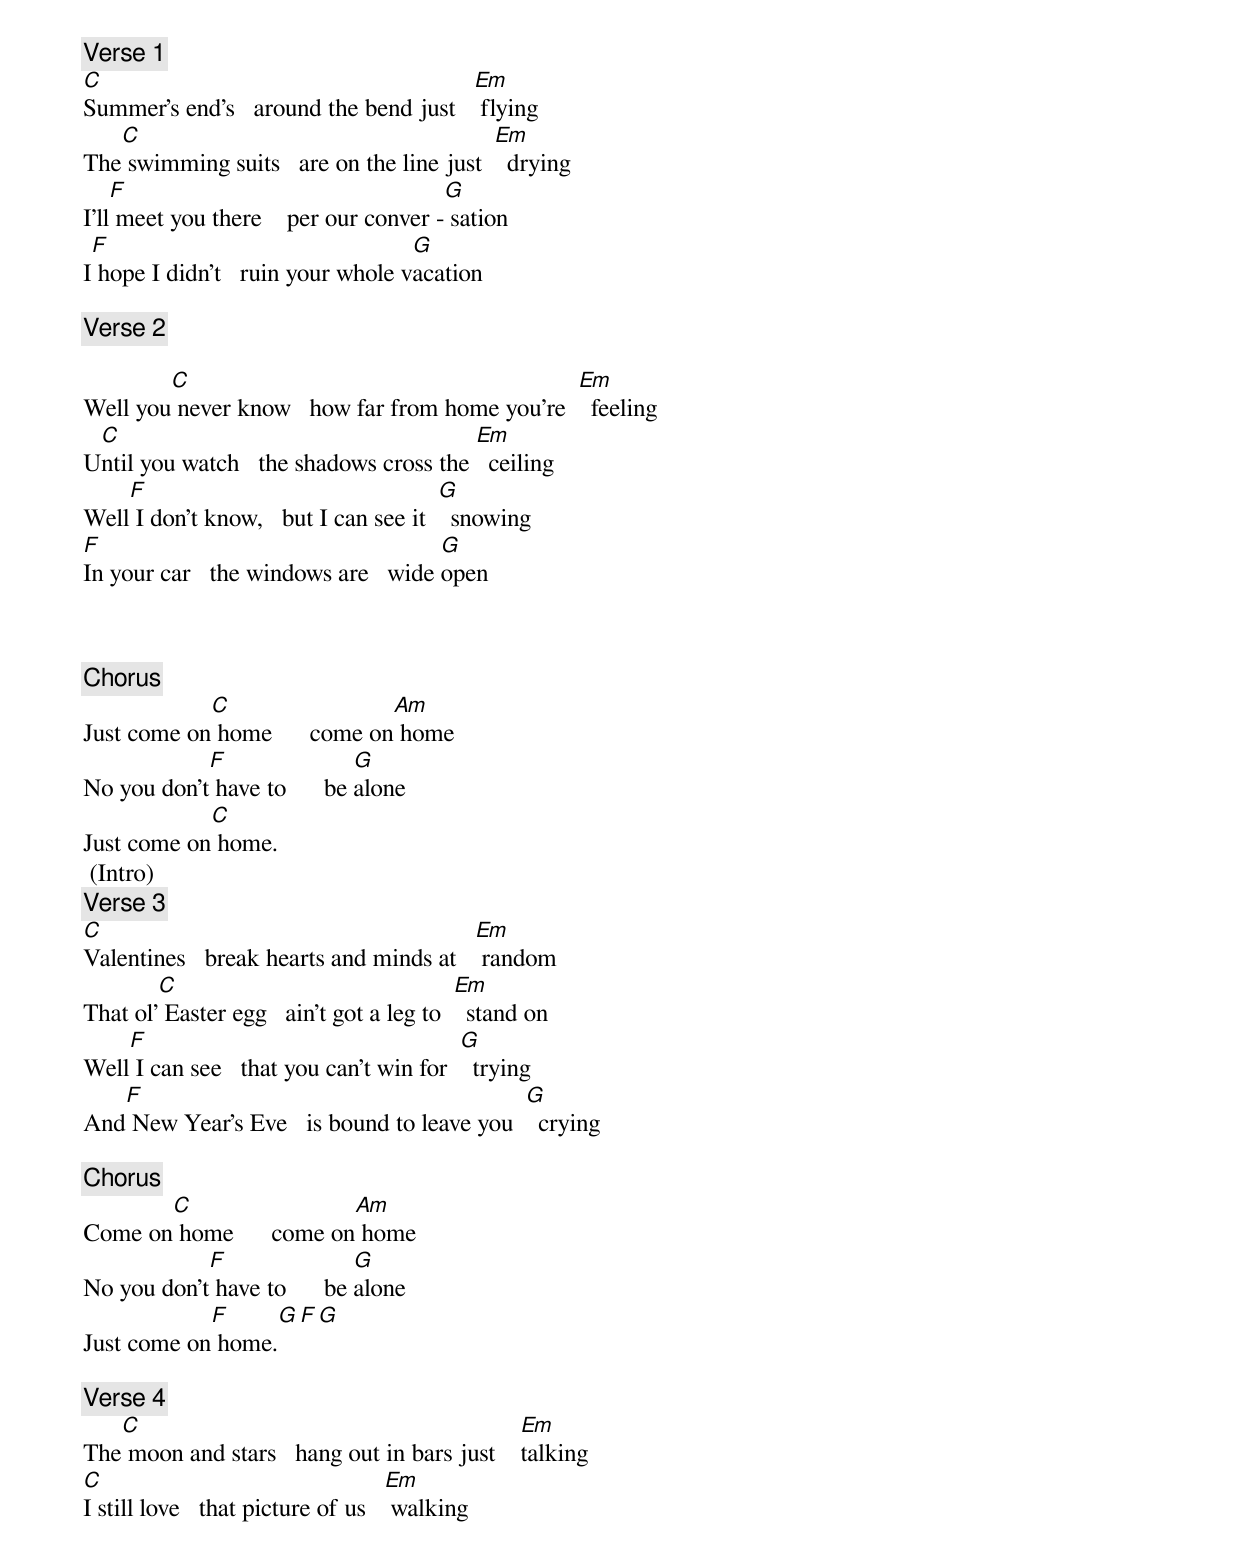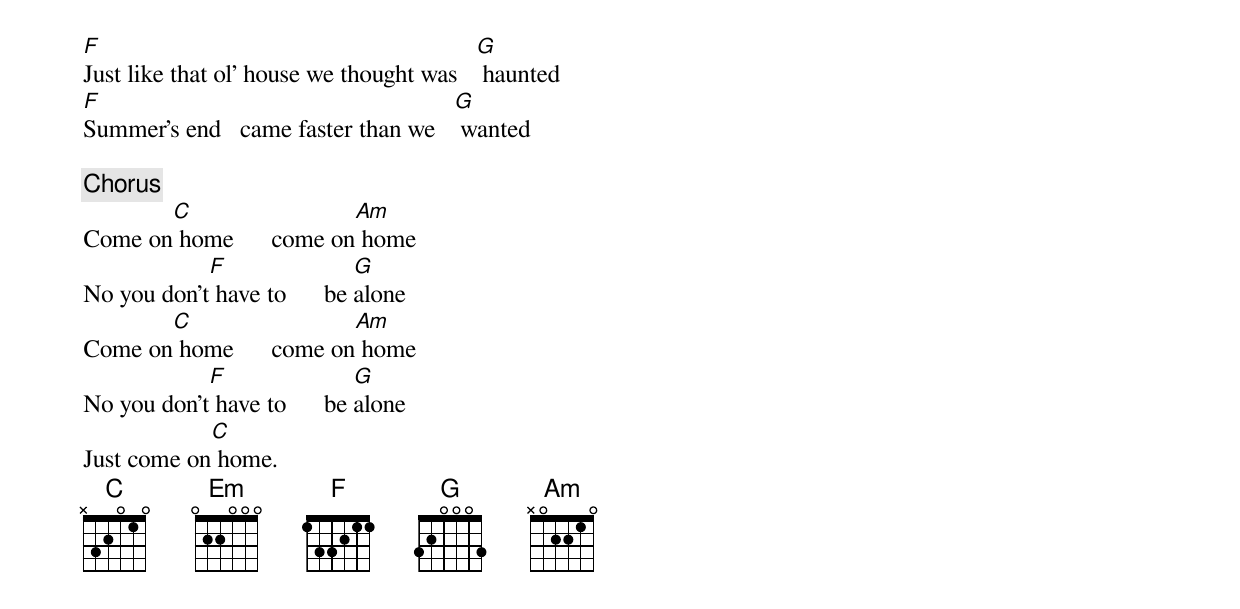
[Verse 1]
C                                       Em
Summer’s end’s   around the bend just    flying
   C                                       Em
The swimming suits   are on the line just    drying
    F                                  G
I’ll meet you there    per our conver - sation
 F                                 G
I hope I didn’t   ruin your whole vacation

[Verse 2]

        C                                       Em
Well you never know   how far from home you’re    feeling
 C                                      Em
Until you watch   the shadows cross the   ceiling
    F                                  G
Well I don’t know,   but I can see it    snowing
F                                    G
In your car   the windows are   wide open



[Chorus]
            C                 Am
Just come on home      come on home
            F                G
No you don’t have to      be alone
            C
Just come on home.
 (Intro)
[Verse 3]
C                                        Em
Valentines   break hearts and minds at    random
        C                                 Em
That ol’ Easter egg   ain’t got a leg to    stand on
    F                                    G
Well I can see   that you can’t win for    trying
   F                                        G
And New Year’s Eve   is bound to leave you    crying

[Chorus]
       C                 Am
Come on home      come on home
            F                G
No you don’t have to      be alone
            F     G     F     G
Just come on home.

[Verse 4]
   C                                          Em
The moon and stars   hang out in bars just    talking
C                                   Em
I still love   that picture of us    walking
F                                         G
Just like that ol’ house we thought was    haunted
F                                    G
Summer’s end   came faster than we    wanted

[Chorus]
       C                 Am
Come on home      come on home
            F                G
No you don’t have to      be alone
       C                 Am
Come on home      come on home
            F                G
No you don’t have to      be alone
            C
Just come on home.
